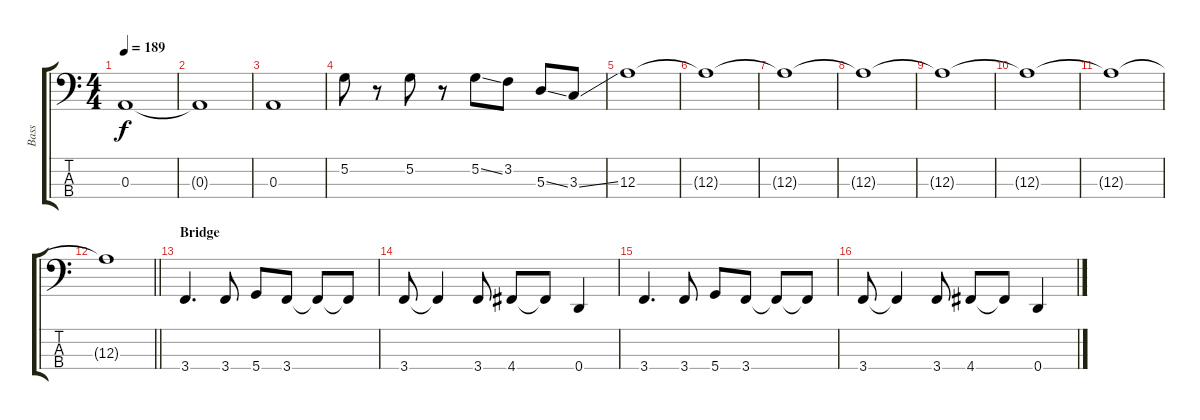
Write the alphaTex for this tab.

\track ("Bass" "Bass") {instrument electricbassfinger}
\staff {score tabs}
\tuning (G2 D2 A1 D1) {hide}
\ts (4 4)
\tempo 189
\clef f4
\ks c
0.3.1{dy f} |
0.3{t}.1 |
0.3.1 |
5.2.8 r.8 5.2.8 r.8 5.2{ss}.8 3.2.8 5.3{ss}.8 3.3{ss}.8 |
12.3.1 |
12.3{t}.1 |
12.3{t}.1 |
12.3{t}.1 |
12.3{t}.1 |
12.3{t}.1 |
12.3{t}.1 |
\barLineRight lightlight
12.3{t}.1 |
\section ("" "Bridge")
3.4.4{d} 3.4.8 5.4.8 3.4.8 3.4{t}.8 3.4{t}.8 |
3.4.8 3.4{t}.4 3.4.8 4.4.8 4.4{t}.8 0.4.4 |
3.4.4{d} 3.4.8 5.4.8 3.4.8 3.4{t}.8 3.4{t}.8 |
3.4.8 3.4{t}.4 3.4.8 4.4.8 4.4{t}.8 0.4.4
